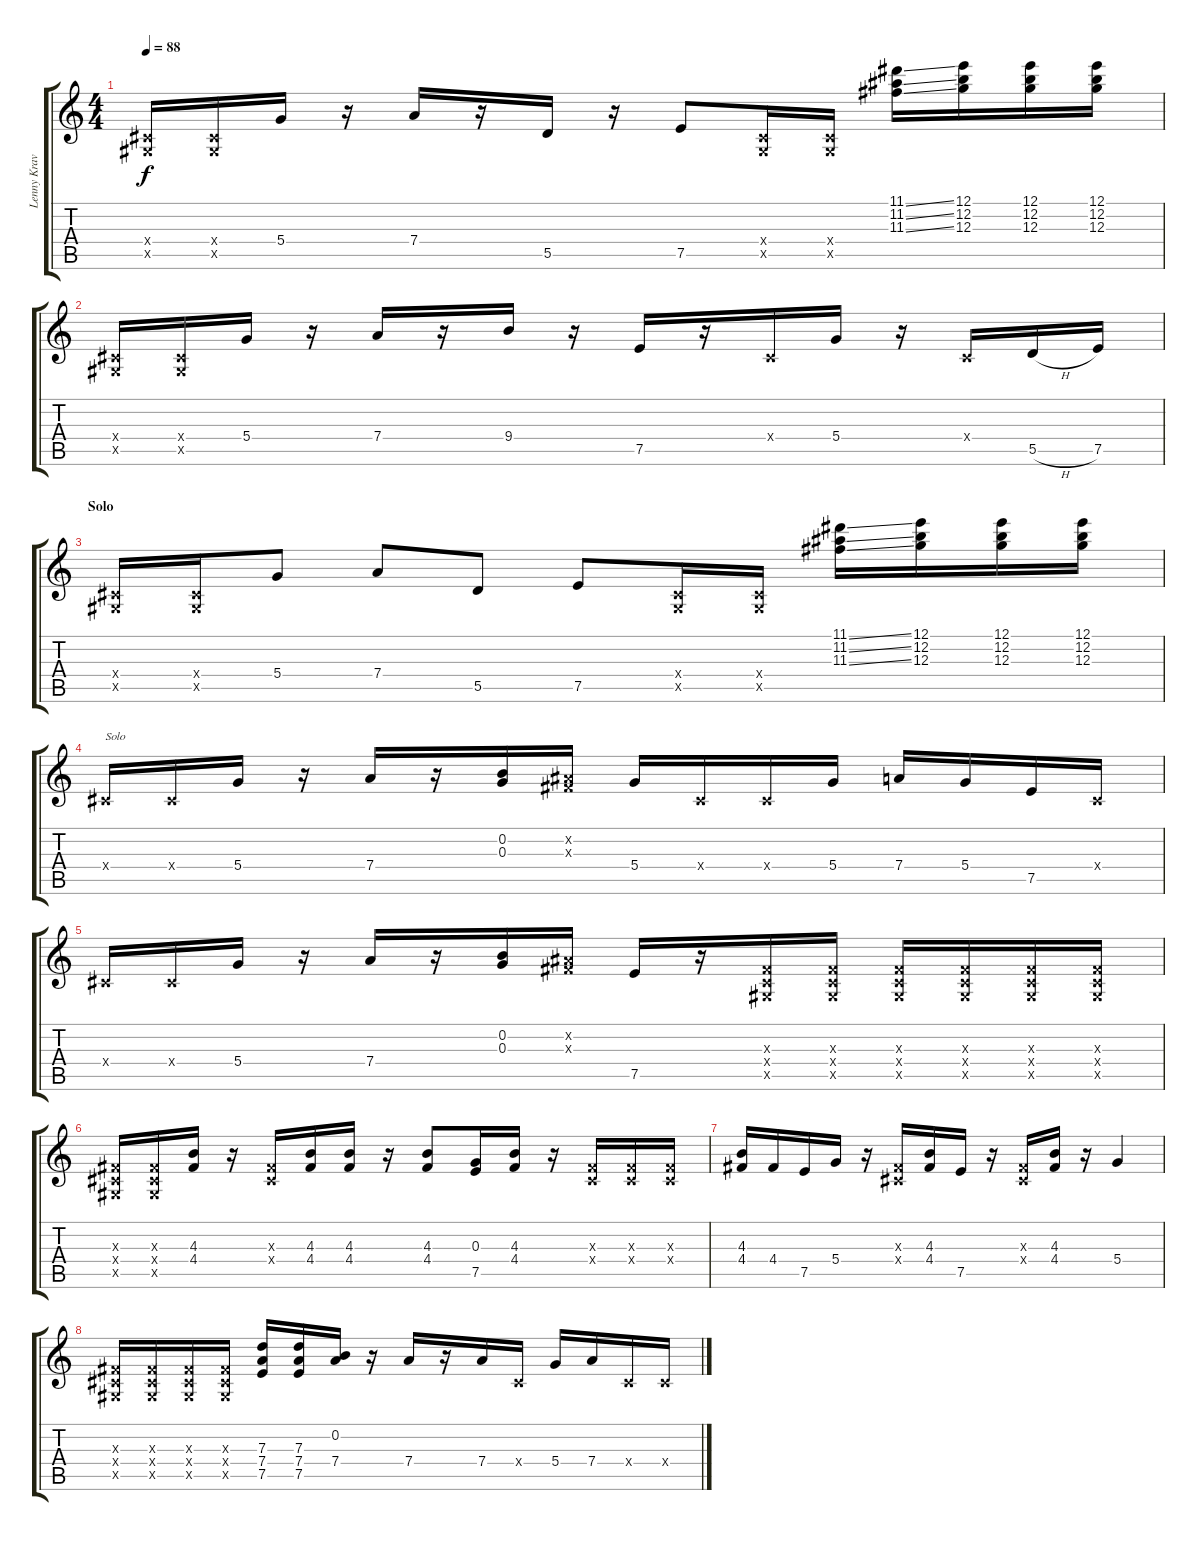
\track ("Lenny Kravitz" "Lenny Krav") {instrument overdrivenguitar}
\staff {score tabs}
\tuning (E4 B3 G3 D3 A2 E2) {hide}
\ts (4 4)
\tempo 88
\clef g2
\ks c
(-1.4{x} -1.5{x}).16{dy f} (-1.4{x} -1.5{x}).16 5.4.16 r.16 7.4.16 r.16 5.5.16 r.16 7.5.8 (-1.4{x} -1.5{x}).16 (-1.4{x} -1.5{x}).16 (11.1{ss} 11.2{ss} 11.3{ss}).16 (12.1 12.2 12.3).16 (12.1 12.2 12.3).16 (12.1 12.2 12.3).16 |
(-1.4{x} -1.5{x}).16 (-1.4{x} -1.5{x}).16 5.4.16 r.16 7.4.16 r.16 9.4.16 r.16 7.5.16 r.16 -1.4{x}.16 5.4.16 r.16 -1.4{x}.16 5.5{h}.16 7.5.16 |
\section ("" "Solo")
(-1.4{x} -1.5{x}).16 (-1.4{x} -1.5{x}).16 5.4.8 7.4.8 5.5.8 7.5.8 (-1.4{x} -1.5{x}).16 (-1.4{x} -1.5{x}).16 (11.1{ss} 11.2{ss} 11.3{ss}).16 (12.1 12.2 12.3).16 (12.1 12.2 12.3).16 (12.1 12.2 12.3).16 |
-1.4{x}.16{txt "Solo"} -1.4{x}.16 5.4.16 r.16 7.4.16 r.16 (0.2 0.3).16 (-1.2{x} -1.3{x}).16 5.4.16 -1.4{x}.16 -1.4{x}.16 5.4.16 7.4.16 5.4.16 7.5.16 -1.4{x}.16 |
-1.4{x}.16 -1.4{x}.16 5.4.16 r.16 7.4.16 r.16 (0.2 0.3).16 (-1.2{x} -1.3{x}).16 7.5.16 r.16 (-1.3{x} -1.4{x} -1.5{x}).16 (-1.3{x} -1.4{x} -1.5{x}).16 (-1.3{x} -1.4{x} -1.5{x}).16 (-1.3{x} -1.4{x} -1.5{x}).16 (-1.3{x} -1.4{x} -1.5{x}).16 (-1.3{x} -1.4{x} -1.5{x}).16 |
(-1.3{x} -1.4{x} -1.5{x}).16 (-1.3{x} -1.4{x} -1.5{x}).16 (4.3 4.4).16 r.16 (-1.3{x} -1.4{x}).16 (4.3 4.4).16 (4.3 4.4).16 r.16 (4.3 4.4).8 (0.3 7.5).16 (4.3 4.4).16 r.16 (-1.3{x} -1.4{x}).16 (-1.3{x} -1.4{x}).16 (-1.3{x} -1.4{x}).16 |
(4.3 4.4).16 4.4.16 7.5.16 5.4.16 r.16 (-1.3{x} -1.4{x}).16 (4.3 4.4).16 7.5.16 r.16 (-1.3{x} -1.4{x}).16 (4.3 4.4).16 r.16 5.4.4 |
(-1.3{x} -1.4{x} -1.5{x}).16 (-1.3{x} -1.4{x} -1.5{x}).16 (-1.3{x} -1.4{x} -1.5{x}).16 (-1.3{x} -1.4{x} -1.5{x}).16 (7.3 7.4 7.5).16 (7.3 7.4 7.5).16 (0.2 7.4).16 r.16 7.4.16 r.16 7.4.16 -1.4{x}.16 5.4.16 7.4.16 -1.4{x}.16 -1.4{x}.16
